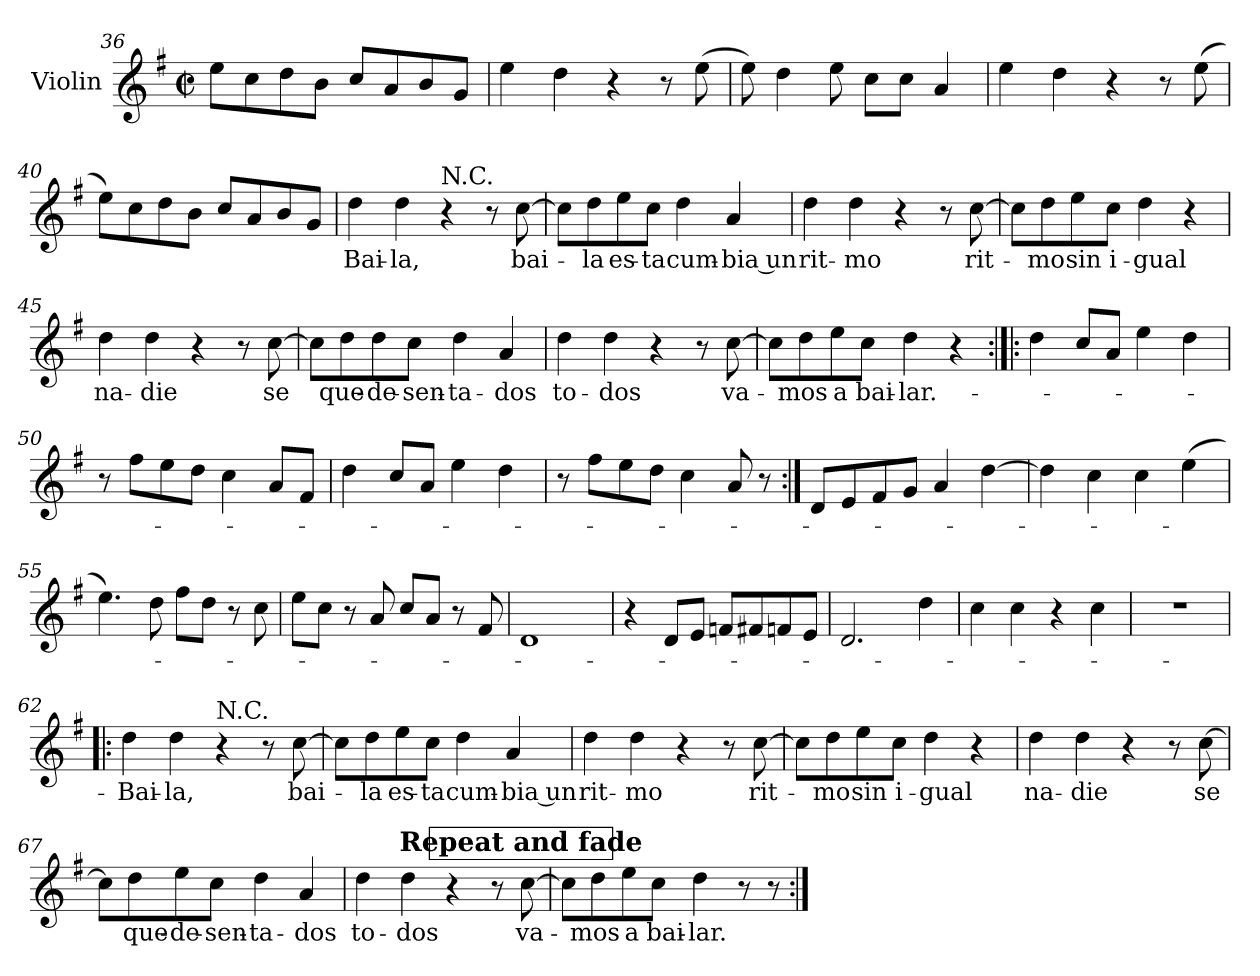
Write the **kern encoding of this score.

**kern	**text
*part1	*part1
*staff1	*staff1
*I"Violin	*
*I'Vln	*
*clefG2	*
*k[f#]	*
*G:	*
*M2/2	*
*met(c|)	*
=36	=36
8ee\L	.
8cc\	.
8dd\	.
8b\J	.
8cc/L	.
8a/	.
8b/	.
8g/J	.
!!LO:LB:g=z
=37	=37
4ee\	.
4dd\	.
4r	.
8r	.
(8ee\	.
=38	=38
8ee\)	.
4dd\	.
8ee\	.
8cc\L	.
8cc\J	.
4a/	.
=39	=39
4ee\	.
4dd\	.
4r	.
8r	.
(8ee\	.
=40	=40
8ee\L)	.
8cc\	.
8dd\	.
8b\J	.
8cc/L	.
8a/	.
8b/	.
8g/J	.
!!LO:LB:g=z
=41	=41
4dd\	Bai-
4dd\	-la,
!LO:TX:a:t=N.C.	!
4r	.
8r	.
[8cc\	bai-
=42	=42
8cc\L]	.
8dd\	-la
8ee\	es-
8cc\J	-ta
4dd\	cum-
4a/	-bia un
=43	=43
4dd\	rit-
4dd\	-mo
4r	.
8r	.
[8cc\	rit-
=44	=44
8cc\L]	.
8dd\	-mo
8ee\	sin
8cc\J	i-
4dd\	-gual
4r	.
!!LO:LB:g=z
=45	=45
4dd\	na-
4dd\	-die
4r	.
8r	.
[8cc\	-se
=46	=46
8cc\L]	.
8dd\	que-
8dd\	-de-
8cc\J	-sen-
4dd\	-ta-
4a/	-dos
=47	=47
4dd\	to-
4dd\	-dos
4r	.
8r	.
[8cc\	va-
=48	=48
8cc\L]	.
8dd\	-mos
8ee\	a
8cc\J	bai-
4dd\	-lar.-
4r	.
!!LO:LB:g=z
=49:|!|:	=49:|!|:
4dd\	.
8cc/L	.
8a/J	.
4ee\	.
4dd\	.
=50	=50
8r	.
8ff#\L	.
8ee\	.
8dd\J	.
4cc\	.
8a/L	.
8f#/J	.
=51	=51
4dd\	.
8cc/L	.
8a/J	.
4ee\	.
4dd\	.
=52	=52
8r	.
8ff#\L	.
8ee\	.
8dd\J	.
4cc\	.
8a/	.
8r	.
!!LO:LB:g=z
=53:|!	=53:|!
8d/L	.
8e/	.
8f#/	.
8g/J	.
4a/	.
[4dd\	.
=54	=54
4dd\]	.
4cc\	.
4cc\	.
(4ee\	.
=55	=55
4.ee\)	.
8dd\	.
8ff#\L	.
8dd\J	.
8r	.
8cc\	.
=56	=56
8ee\L	.
8cc\J	.
8r	.
8a/	.
8cc/L	.
8a/J	.
8r	.
8f#/	.
=57	=57
1d	.
!!LO:LB:g=z
=58	=58
4r	.
8d/L	.
8e/J	.
8fn/L	.
8f#X/	.
8fn/	.
8e/J	.
=59	=59
2.d/	.
4dd\	.
=60	=60
4cc\	.
4cc\	.
4r	.
4cc\	.
=61	=61
1r	.
!!LO:LB:g=z
=62!|:	=62!|:
4dd\	Bai-
4dd\	-la,
!LO:TX:a:t=N.C.	!
4r	.
8r	.
[8cc\	bai-
=63	=63
8cc\L]	.
8dd\	-la
8ee\	es-
8cc\J	-ta
4dd\	cum-
4a/	-bia un
=64	=64
4dd\	rit-
4dd\	-mo
4r	.
8r	.
[8cc\	rit-
=65	=65
8cc\L]	.
8dd\	-mo
8ee\	sin
8cc\J	i-
4dd\	-gual
4r	.
!!LO:LB:g=z
=66	=66
4dd\	na-
4dd\	-die
4r	.
8r	.
[8cc\	-se
=67	=67
8cc\L]	.
8dd\	que-
8ee\	-de-
8cc\J	-sen-
4dd\	-ta-
4a/	-dos
!!LO:REH:place=s1:a:t=Repeat and fade:qo=3.5
=68	=68
4dd\	to-
4dd\	-dos
4r	.
8r	.
[8cc\	va-
=69	=69
8cc\L]	.
8dd\	-mos
8ee\	a
8cc\J	bai-
4dd\	-lar.-
8r	.
8r	.
=:|!	=:|!
*-	*-
